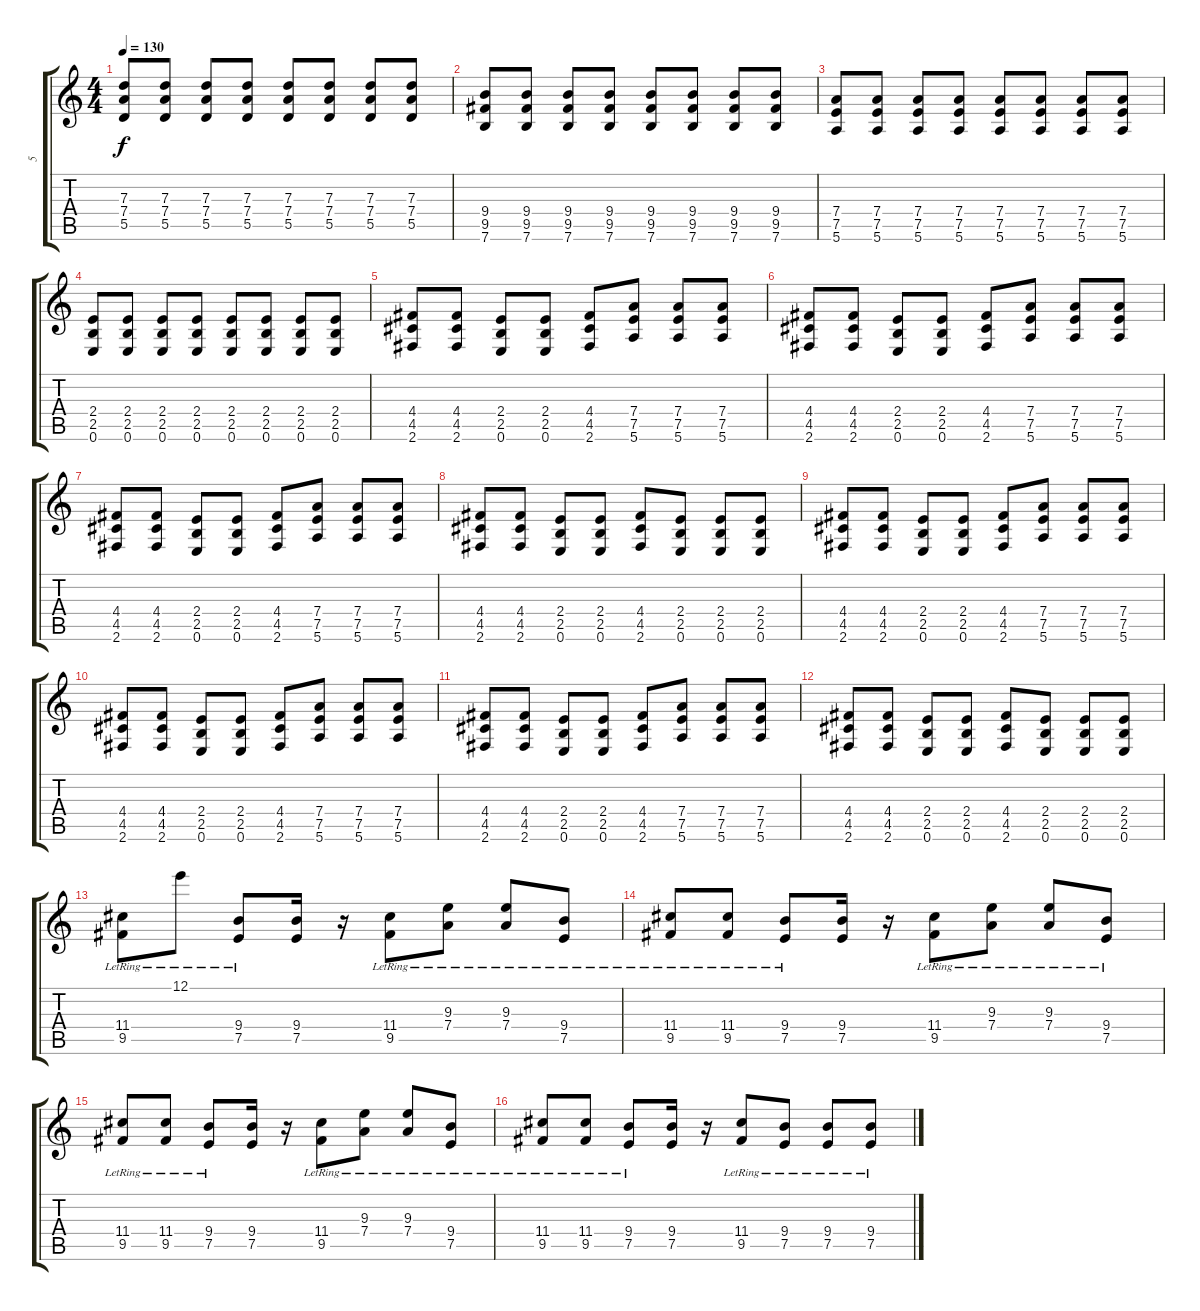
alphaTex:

\track ("5" "5") {instrument electricguitarclean}
\staff {score tabs}
\tuning (E4 B3 G3 D3 A2 E2) {hide}
\ts (4 4)
\tempo 130
\clef g2
\ks c
(7.3 7.4 5.5).8{dy f} (7.3 7.4 5.5).8 (7.3 7.4 5.5).8 (7.3 7.4 5.5).8 (7.3 7.4 5.5).8 (7.3 7.4 5.5).8 (7.3 7.4 5.5).8 (7.3 7.4 5.5).8 |
(9.4 9.5 7.6).8 (9.4 9.5 7.6).8 (9.4 9.5 7.6).8 (9.4 9.5 7.6).8 (9.4 9.5 7.6).8 (9.4 9.5 7.6).8 (9.4 9.5 7.6).8 (9.4 9.5 7.6).8 |
(7.4 7.5 5.6).8 (7.4 7.5 5.6).8 (7.4 7.5 5.6).8 (7.4 7.5 5.6).8 (7.4 7.5 5.6).8 (7.4 7.5 5.6).8 (7.4 7.5 5.6).8 (7.4 7.5 5.6).8 |
(2.4 2.5 0.6).8 (2.4 2.5 0.6).8 (2.4 2.5 0.6).8 (2.4 2.5 0.6).8 (2.4 2.5 0.6).8 (2.4 2.5 0.6).8 (2.4 2.5 0.6).8 (2.4 2.5 0.6).8 |
(4.4 4.5 2.6).8 (4.4 4.5 2.6).8 (2.4 2.5 0.6).8 (2.4 2.5 0.6).8 (4.4 4.5 2.6).8 (7.4 7.5 5.6).8 (7.4 7.5 5.6).8 (7.4 7.5 5.6).8 |
(4.4 4.5 2.6).8 (4.4 4.5 2.6).8 (2.4 2.5 0.6).8 (2.4 2.5 0.6).8 (4.4 4.5 2.6).8 (7.4 7.5 5.6).8 (7.4 7.5 5.6).8 (7.4 7.5 5.6).8 |
(4.4 4.5 2.6).8 (4.4 4.5 2.6).8 (2.4 2.5 0.6).8 (2.4 2.5 0.6).8 (4.4 4.5 2.6).8 (7.4 7.5 5.6).8 (7.4 7.5 5.6).8 (7.4 7.5 5.6).8 |
(4.4 4.5 2.6).8 (4.4 4.5 2.6).8 (2.4 2.5 0.6).8 (2.4 2.5 0.6).8 (4.4 4.5 2.6).8 (2.4 2.5 0.6).8 (2.4 2.5 0.6).8 (2.4 2.5 0.6).8 |
(4.4 4.5 2.6).8 (4.4 4.5 2.6).8 (2.4 2.5 0.6).8 (2.4 2.5 0.6).8 (4.4 4.5 2.6).8 (7.4 7.5 5.6).8 (7.4 7.5 5.6).8 (7.4 7.5 5.6).8 |
(4.4 4.5 2.6).8 (4.4 4.5 2.6).8 (2.4 2.5 0.6).8 (2.4 2.5 0.6).8 (4.4 4.5 2.6).8 (7.4 7.5 5.6).8 (7.4 7.5 5.6).8 (7.4 7.5 5.6).8 |
(4.4 4.5 2.6).8 (4.4 4.5 2.6).8 (2.4 2.5 0.6).8 (2.4 2.5 0.6).8 (4.4 4.5 2.6).8 (7.4 7.5 5.6).8 (7.4 7.5 5.6).8 (7.4 7.5 5.6).8 |
(4.4 4.5 2.6).8 (4.4 4.5 2.6).8 (2.4 2.5 0.6).8 (2.4 2.5 0.6).8 (4.4 4.5 2.6).8 (2.4 2.5 0.6).8 (2.4 2.5 0.6).8 (2.4 2.5 0.6).8 |
(11.4{lr} 9.5).8{instrument electricguitarclean} 12.1{lr}.8 (9.4{lr} 7.5).8 (9.4 7.5).16 r.16 (11.4{lr} 9.5).8 (9.3{lr} 7.4).8 (9.3{lr} 7.4).8 (9.4{lr} 7.5).8 |
(11.4{lr} 9.5).8 (11.4{lr} 9.5).8 (9.4{lr} 7.5).8 (9.4 7.5).16 r.16 (11.4{lr} 9.5).8 (9.3{lr} 7.4).8 (9.3{lr} 7.4).8 (9.4{lr} 7.5).8 |
(11.4{lr} 9.5).8 (11.4{lr} 9.5).8 (9.4{lr} 7.5).8 (9.4 7.5).16 r.16 (11.4{lr} 9.5).8 (9.3{lr} 7.4).8 (9.3{lr} 7.4).8 (9.4{lr} 7.5).8 |
(11.4{lr} 9.5).8 (11.4{lr} 9.5).8 (9.4{lr} 7.5).8 (9.4 7.5).16 r.16 (11.4{lr} 9.5).8 (9.4{lr} 7.5).8 (9.4{lr} 7.5).8 (9.4{lr} 7.5).8
